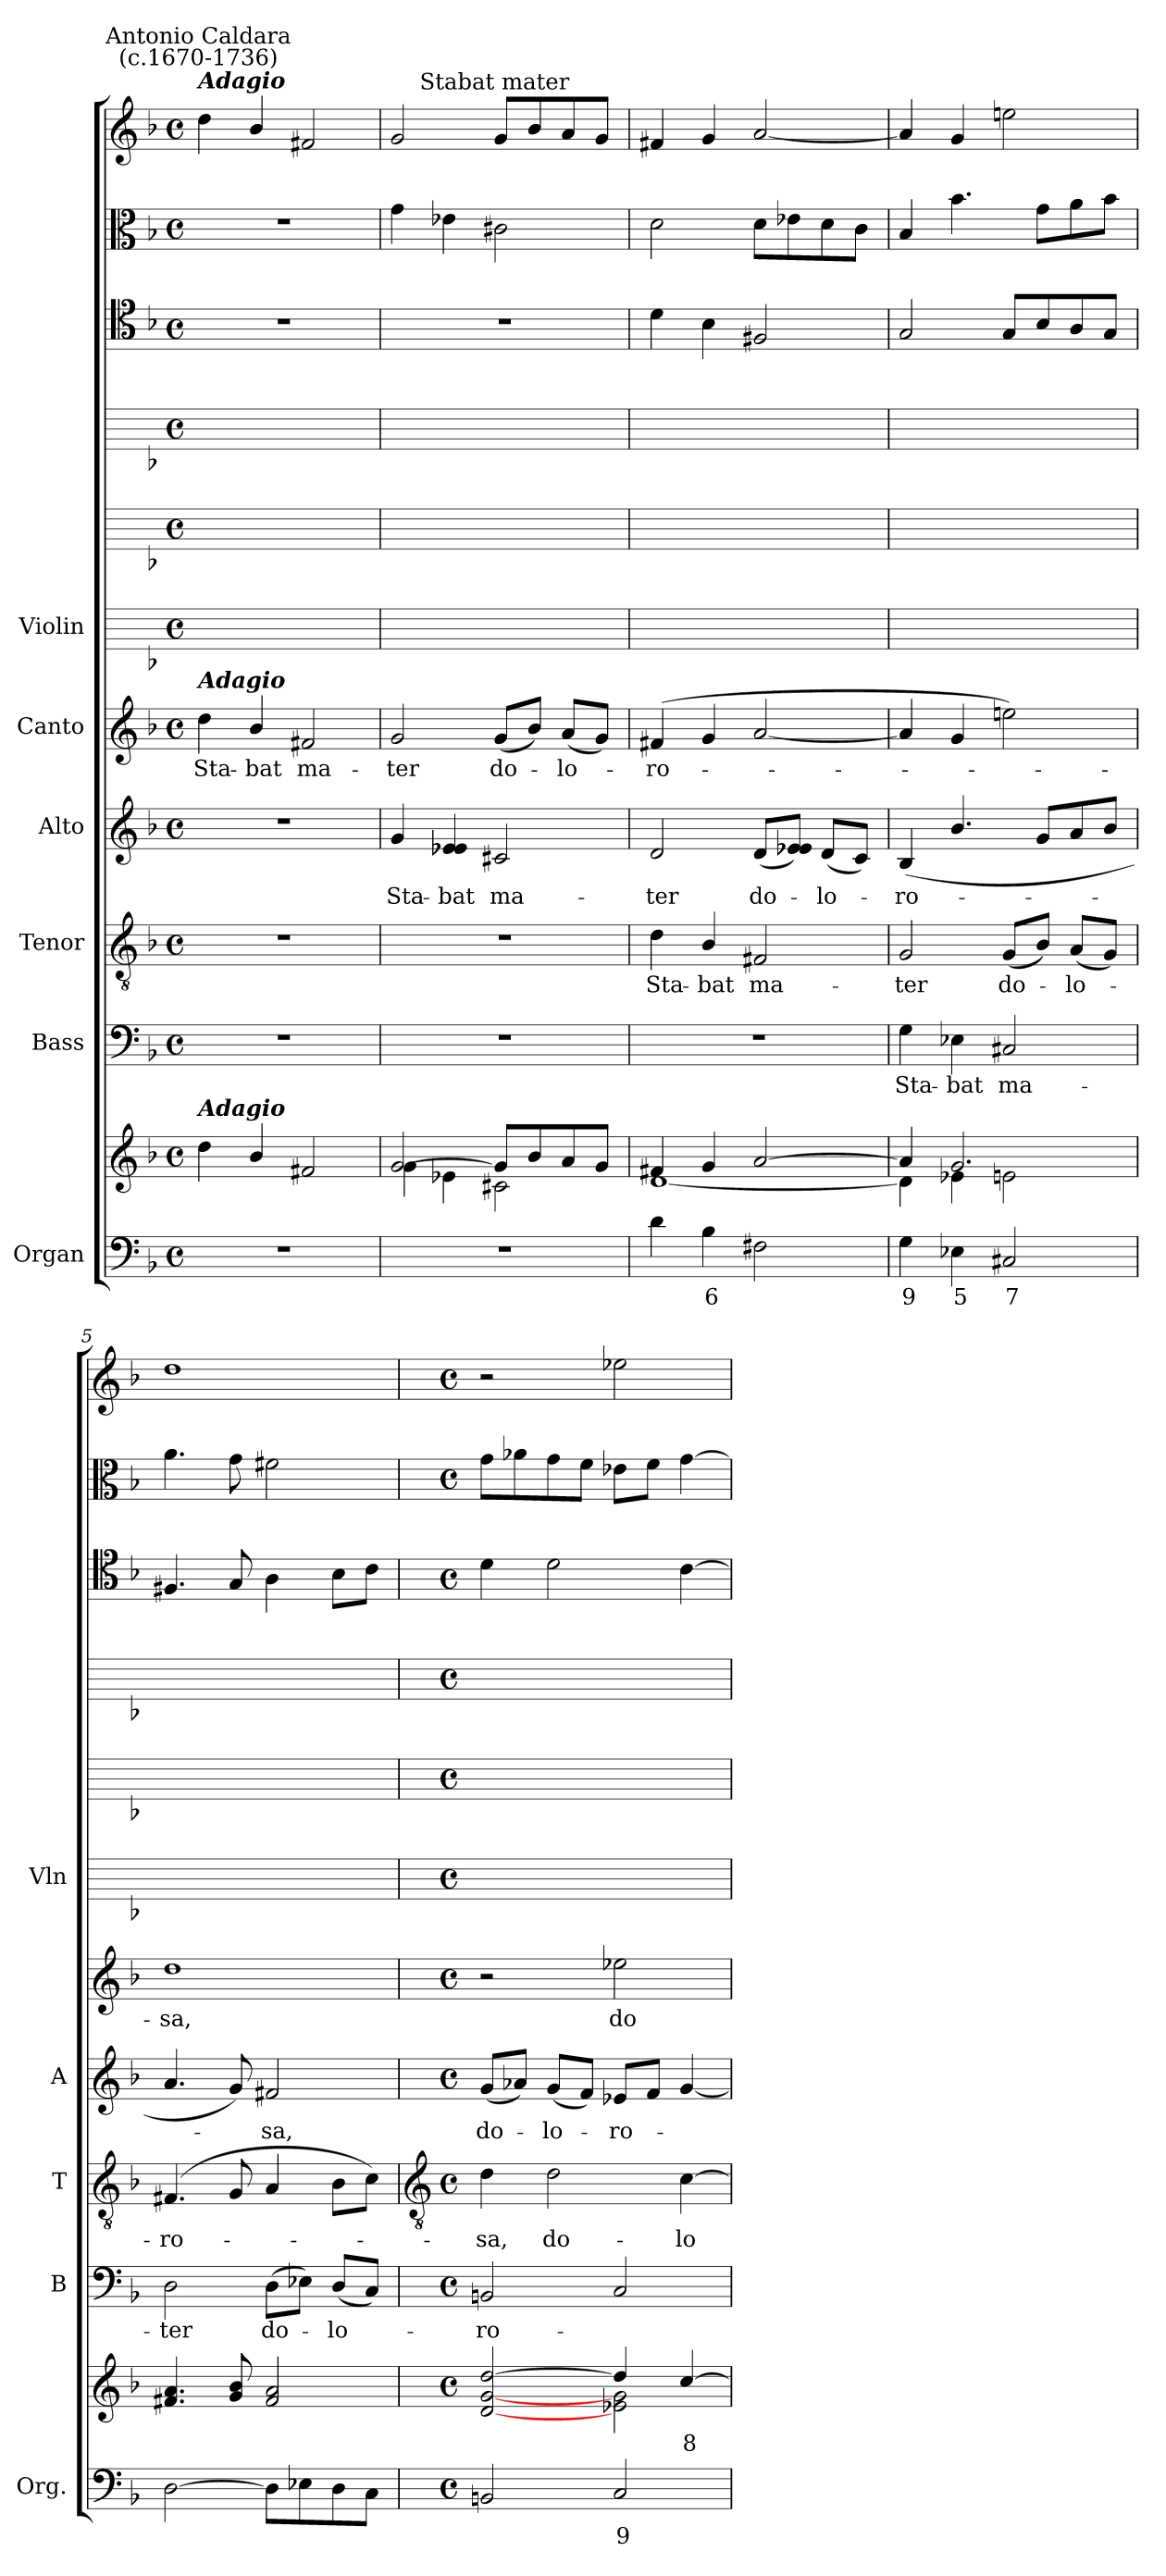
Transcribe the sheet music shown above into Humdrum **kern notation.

**kern	**text	**kern	**text	**kern	**text	**kern	**text	**kern	**text	**kern	**text	**kern	**kern	**kern	**kern	**kern	**kern
*part6	*part6	*part6	*part6	*part5	*part5	*part4	*part4	*part3	*part3	*part2	*part2	*part1	*part1	*part1	*part1	*part1	*part1
*staff12	*staff12	*staff11	*staff11	*staff10	*staff10	*staff9	*staff9	*staff8	*staff8	*staff7	*staff7	*staff6	*staff5	*staff4	*staff3	*staff2	*staff1
*I"Organ	*	*	*	*I"Bass	*	*I"Tenor	*	*I"Alto	*	*I"Canto	*	*I"Violin	*	*	*	*	*
*I'Org.	*	*	*	*I'B	*	*I'T	*	*I'A	*	*	*	*I'Vln	*	*	*	*	*
*clefF4	*	*clefG2	*	*clefF4	*	*clefGv2	*	*clefG2	*	*clefG2	*	*	*	*	*clefC4	*clefC3	*clefG2
*k[b-]	*	*k[b-]	*	*k[b-]	*	*k[b-]	*	*k[b-]	*	*k[b-]	*	*k[b-]	*k[b-]	*k[b-]	*k[b-]	*k[b-]	*k[b-]
*F:	*	*F:	*	*F:	*	*F:	*	*F:	*	*F:	*	*F:	*F:	*F:	*F:	*F:	*F:
*M4/4	*	*M4/4	*	*M4/4	*	*M4/4	*	*M4/4	*	*M4/4	*	*M4/4	*M4/4	*M4/4	*M4/4	*M4/4	*M4/4
*met(c)	*	*met(c)	*	*met(c)	*	*met(c)	*	*met(c)	*	*met(c)	*	*met(c)	*met(c)	*met(c)	*met(c)	*met(c)	*met(c)
=1	=1	=1	=1	=1	=1	=1	=1	=1	=1	=1	=1	=1	=1	=1	=1	=1	=1
*	*	*^	*	*	*	*	*	*	*	*	*	*	*	*	*	*	*
!	!	!	!	!	!	!	!	!	!	!	!	!	!	!	!	!	!	!LO:TX:a:Bi:t=Adagio
!	!	!	!	!	!	!	!	!	!	!	!	!	!	!	!	!	!	!LO:TX:a:cj:t=Antonio Caldara\n(c.1670-1736)
!	!	!	!	!	!	!	!	!	!	!	!LO:TX:a:Bi:t=Adagio	!	!	!	!	!	!	!
!	!	!LO:TX:a:Bi:t=Adagio	!	!	!	!	!	!	!	!	!	!	!	!	!	!	!	!
!	!	!	!	!	!	!	!	!	!	!	!	!LO:LY:b	!	!	!	!	!	!
1r	.	4dd\	2ryy	.	1r	.	1r	.	1r	.	4dd	Sta-	1ryy	1ryy	1ryy	1r	1r	4dd
!	!	!	!	!	!	!	!	!	!	!	!	!LO:LY:b	!	!	!	!	!	!
.	.	4b-/	.	.	.	.	.	.	.	.	4b-/	-bat	.	.	.	.	.	4b-/
!	!	!	!	!	!	!	!	!	!	!	!	!LO:LY:b	!	!	!	!	!	!
.	.	2f#X/	2ryy	.	.	.	.	.	.	.	2f#X	ma-	.	.	.	.	.	2f#X
=2	=2	=2	=2	=2	=2	=2	=2	=2	=2	=2	=2	=2	=2	=2	=2	=2	=2	=2
!	!	!	!	!	!	!	!	!	!	!LO:LY:b	!	!LO:LY:b	!	!	!	!	!	!
1r	.	[2g/	4g\	.	1r	.	1r	.	4g	Sta-	2g	-ter	1ryy	1ryy	1ryy	1r	4g	2g
!	!	!	!	!	!	!	!	!	!	!LO:LY:b	!	!	!	!	!	!	!	!
.	.	.	4e-X\	.	.	.	.	.	4e-X 4e-	-bat	.	.	.	.	.	.	4e-X	.
!	!	!	!	!	!	!	!	!	!	!	!	!	!	!	!	!	!	!LO:TX:a:cj:t=Stabat mater
!	!	!	!	!	!	!	!	!	!	!LO:LY:b	!	!LO:LY:b	!	!	!	!	!	!
.	.	8g/L]	2c#X\	.	.	.	.	.	2c#X	ma-	(<8gL	do-	.	.	.	.	2c#X	8gL
.	.	8b-/	.	.	.	.	.	.	.	.	8b-J)	.	.	.	.	.	.	8b-
!	!	!	!	!	!	!	!	!	!	!	!	!LO:LY:b	!	!	!	!	!	!
.	.	8a/	.	.	.	.	.	.	.	.	(<8aL	lo-	.	.	.	.	.	8a
.	.	8g/J	.	.	.	.	.	.	.	.	8gJ)	.	.	.	.	.	.	8gJ
=3	=3	=3	=3	=3	=3	=3	=3	=3	=3	=3	=3	=3	=3	=3	=3	=3	=3	=3
!	!	!	!	!	!	!	!	!LO:LY:b	!	!LO:LY:b	!	!LO:LY:b	!	!	!	!	!	!
4d\	.	4f#X/	[1d\	.	1r	.	4d	Sta-	2d	-ter	(<4f#X	ro-	1ryy	1ryy	1ryy	4d	2d	4f#X
!	!LO:LY:b	!	!	!	!	!	!	!LO:LY:b	!	!	!	!	!	!	!	!	!	!
4B-\	6	4g/	.	.	.	.	4B-/	-bat	.	.	4g	.	.	.	.	4B-	.	4g
!	!	!	!	!	!	!	!	!LO:LY:b	!	!LO:LY:b	!	!	!	!	!	!	!	!
2F#X\	.	[2a/	.	.	.	.	2F#X	ma-	(<8dL	do-	[2a	.	.	.	.	2F#X	8dL	[2a
.	.	.	.	.	.	.	.	.	8e-X 8e-J)	.	.	.	.	.	.	.	8e-X	.
!	!	!	!	!	!	!	!	!	!	!LO:LY:b	!	!	!	!	!	!	!	!
.	.	.	.	.	.	.	.	.	(<8dL	lo-	.	.	.	.	.	.	8d	.
.	.	.	.	.	.	.	.	.	8cJ)	.	.	.	.	.	.	.	8cJ	.
=4	=4	=4	=4	=4	=4	=4	=4	=4	=4	=4	=4	=4	=4	=4	=4	=4	=4	=4
!	!LO:LY:b	!	!	!	!	!LO:LY:b	!	!LO:LY:b	!	!LO:LY:b	!	!	!	!	!	!	!	!
4G\	9	4a/]	4d\]	.	4G	Sta-	2G	-ter	(<4B-	ro-	4a]	.	1ryy	1ryy	1ryy	2G	4B-	4a]
!	!LO:LY:b	!	!	!	!	!LO:LY:b	!	!	!	!	!	!	!	!	!	!	!	!
4E-X\	5	2.g/	4e-X\	.	4E-X	-bat	.	.	4.b-/	.	4g	.	.	.	.	.	4.b-	4g
!	!LO:LY:b	!	!	!	!	!LO:LY:b	!	!LO:LY:b	!	!	!	!	!	!	!	!	!	!
2C#X	7	.	2en\	.	2C#X	ma-	(<8G/L	do-	.	.	2een)	.	.	.	.	8G/L	.	2een
.	.	.	.	.	.	.	8B-/J)	.	8gL	.	.	.	.	.	.	8B-/	8gL	.
!	!	!	!	!	!	!	!	!LO:LY:b	!	!	!	!	!	!	!	!	!	!
.	.	.	.	.	.	.	(<8AL	lo-	8a	.	.	.	.	.	.	8A/	8a	.
.	.	.	.	.	.	.	8GJ)	.	8b-J	.	.	.	.	.	.	8G/J	8b-J	.
=5	=5	=5	=5	=5	=5	=5	=5	=5	=5	=5	=5	=5	=5	=5	=5	=5	=5	=5
!	!	!	!	!	!	!LO:LY:b	!	!LO:LY:b	!	!	!	!LO:LY:b	!	!	!	!	!	!
[2D\	.	4.f#X/ 4.a/	1ryy	.	2D	-ter	(<4.F#X	ro-	4.a	.	1dd	sa,	1ryy	1ryy	1ryy	4.F#X	4.a	1dd
.	.	8g/ 8b-/	.	.	.	.	8G	.	8g)	.	.	.	.	.	.	8G	8g	.
!	!	!	!	!	!	!LO:LY:b	!	!	!	!LO:LY:b	!	!	!	!	!	!	!	!
8DL]	.	2f#/ 2a/	.	.	(>8DL	do-	4A	.	2f#X	sa,	.	.	.	.	.	4A	2f#X	.
8E-X	.	.	.	.	8E-XJ)	.	.	.	.	.	.	.	.	.	.	.	.	.
!	!	!	!	!	!	!LO:LY:b	!	!	!	!	!	!	!	!	!	!	!	!
8D	.	.	.	.	(<8DL	lo-	8B-L	.	.	.	.	.	.	.	.	8B-L	.	.
8CJ	.	.	.	.	8CJ)	.	8cJ)	.	.	.	.	.	.	.	.	8cJ	.	.
!!LO:LB:g=z
=6	=6	=6	=6	=6	=6	=6	=6	=6	=6	=6	=6	=6	=6	=6	=6	=6	=6	=6
*	*	*	*	*	*	*	*clefGv2	*	*	*	*	*	*	*	*	*	*	*
*M4/4	*	*M4/4	*	*	*M4/4	*	*M4/4	*	*M4/4	*	*M4/4	*	*M4/4	*M4/4	*M4/4	*M4/4	*M4/4	*M4/4
*met(c)	*	*met(c)	*	*	*met(c)	*	*met(c)	*	*met(c)	*	*met(c)	*	*met(c)	*met(c)	*met(c)	*met(c)	*met(c)	*met(c)
!	!	!	!	!	!	!LO:LY:b	!	!LO:LY:b	!	!LO:LY:b	!	!	!	!	!	!	!	!
2BBn	.	[2d/ [2g/ [2dd/	2ryy	.	2BBn	ro-	4d	sa,	(<8gL	do-	2r	.	1ryy	1ryy	1ryy	4d	8gL	2r
.	.	.	.	.	.	.	.	.	8a-XJ)	.	.	.	.	.	.	.	8a-X	.
!	!	!	!	!	!	!	!	!LO:LY:b	!	!LO:LY:b	!	!	!	!	!	!	!	!
.	.	.	.	.	.	.	2d	do-	(<8gL	lo-	.	.	.	.	.	2d	8g	.
.	.	.	.	.	.	.	.	.	8fJ)	.	.	.	.	.	.	.	8fJ	.
!	!LO:LY:b	!	!	!	!	!	!	!	!	!LO:LY:b	!	!LO:LY:b	!	!	!	!	!	!
2C	9	4dd/]	2e-X\ 2g\	.	2C	.	.	.	8e-XL	ro-	2ee-X	do-	.	.	.	.	8e-XL	2ee-X
.	.	.	.	.	.	.	.	.	8fJ	.	.	.	.	.	.	.	8fJ	.
!	!	!	!	!LO:LY:b	!	!	!	!LO:LY:b	!	!	!	!	!	!	!	!	!	!
.	.	[4cc/	.	8	.	.	[4c	-lo-	[4g	.	.	.	.	.	.	[4c	[4g	.
*	*	*v	*v	*	*	*	*	*	*	*	*	*	*	*	*	*	*	*
=	=	=	=	=	=	=	=	=	=	=	=	=	=	=	=	=	=
*-	*-	*-	*-	*-	*-	*-	*-	*-	*-	*-	*-	*-	*-	*-	*-	*-	*-
